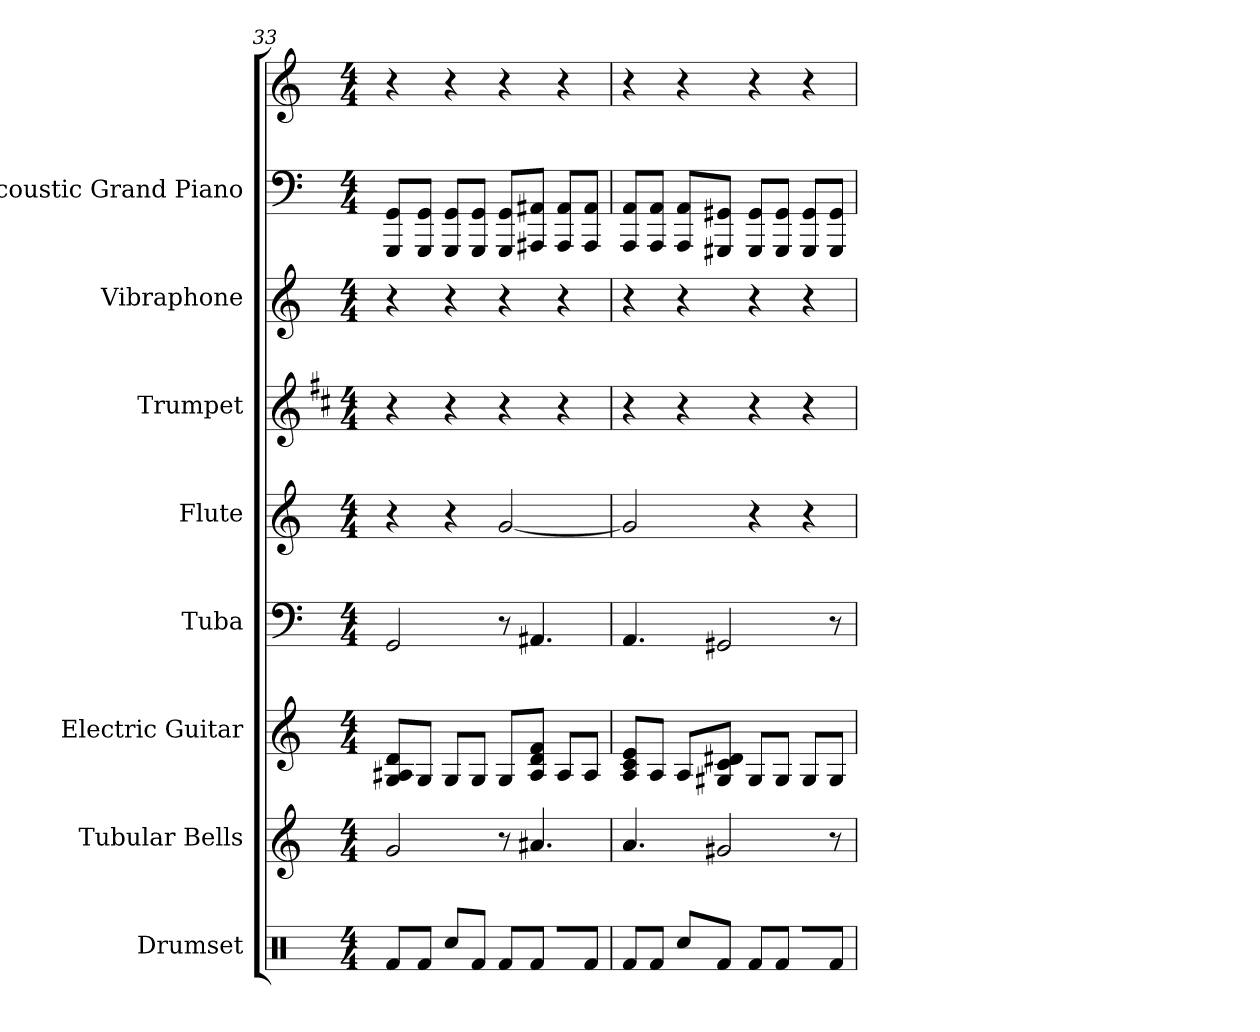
**kern	**kern	**kern	**kern	**kern	**kern	**kern	**kern	**kern
*part8	*part7	*part6	*part5	*part4	*part3	*part2	*part1	*part1
*staff9	*staff8	*staff7	*staff6	*staff5	*staff4	*staff3	*staff2	*staff1
*I"Drumset	*I"Tubular Bells	*I"Electric Guitar	*I"Tuba	*I"Flute	*I"Trumpet	*I"Vibraphone	*I"Acoustic Grand Piano	*
*I'Drs.	*I'Tbells	*I'Elec Gtr	*I'Tba	*I'Fl	*I'Tpt	*I'Vbp	*I'Pno	*
*clefX	*clefG2	*clefG2	*clefF4	*clefG2	*clefG2	*clefG2	*clefF4	*clefG2
*	*	*	*	*	*ITrd1c2	*	*	*
*k[]	*k[]	*k[]	*k[]	*k[]	*k[]	*k[]	*k[]	*k[]
*M4/4	*M4/4	*M4/4	*M4/4	*M4/4	*M4/4	*M4/4	*M4/4	*M4/4
=33	=33	=33	=33	=33	=33	=33	=33	=33
8RfL	2g	8G 8A#X 8dL	2GG	4r	4r	4r	8GG 8GGGL	4r
8RfJ	.	8GJ	.	.	.	.	8GG 8GGGJ	.
8RccL	.	8GL	.	4r	4r	4r	8GG 8GGGL	4r
8RfJ	.	8GJ	.	.	.	.	8GG 8GGGJ	.
8RfL	8r	8GL	8r	[2g	4r	4r	8GG 8GGGL	4r
8RfJ	4.a#X	8A# 8d 8fJ	4.AA#X	.	.	.	8AA#X 8AAA#XJ	.
8RL	.	8A#L	.	.	4r	4r	8AA# 8AAA#L	4r
8RfJ	.	8A#J	.	.	.	.	8AA# 8AAA#J	.
=34	=34	=34	=34	=34	=34	=34	=34	=34
8RfL	4.a	8A 8c 8eL	4.AA	2g]	4r	4r	8AA 8AAAL	4r
8RfJ	.	8AJ	.	.	.	.	8AA 8AAAJ	.
8RccL	.	8AL	.	.	4r	4r	8AA 8AAAL	4r
8RfJ	2g#X	8G#X 8c 8d#XJ	2GG#X	.	.	.	8GG#X 8GGG#XJ	.
8RfL	.	8G#L	.	4r	4r	4r	8GG# 8GGG#L	4r
8RfJ	.	8G#J	.	.	.	.	8GG# 8GGG#J	.
8RL	.	8G#L	.	4r	4r	4r	8GG# 8GGG#L	4r
8RfJ	8r	8G#J	8r	.	.	.	8GG# 8GGG#J	.
=	=	=	=	=	=	=	=	=
*-	*-	*-	*-	*-	*-	*-	*-	*-
